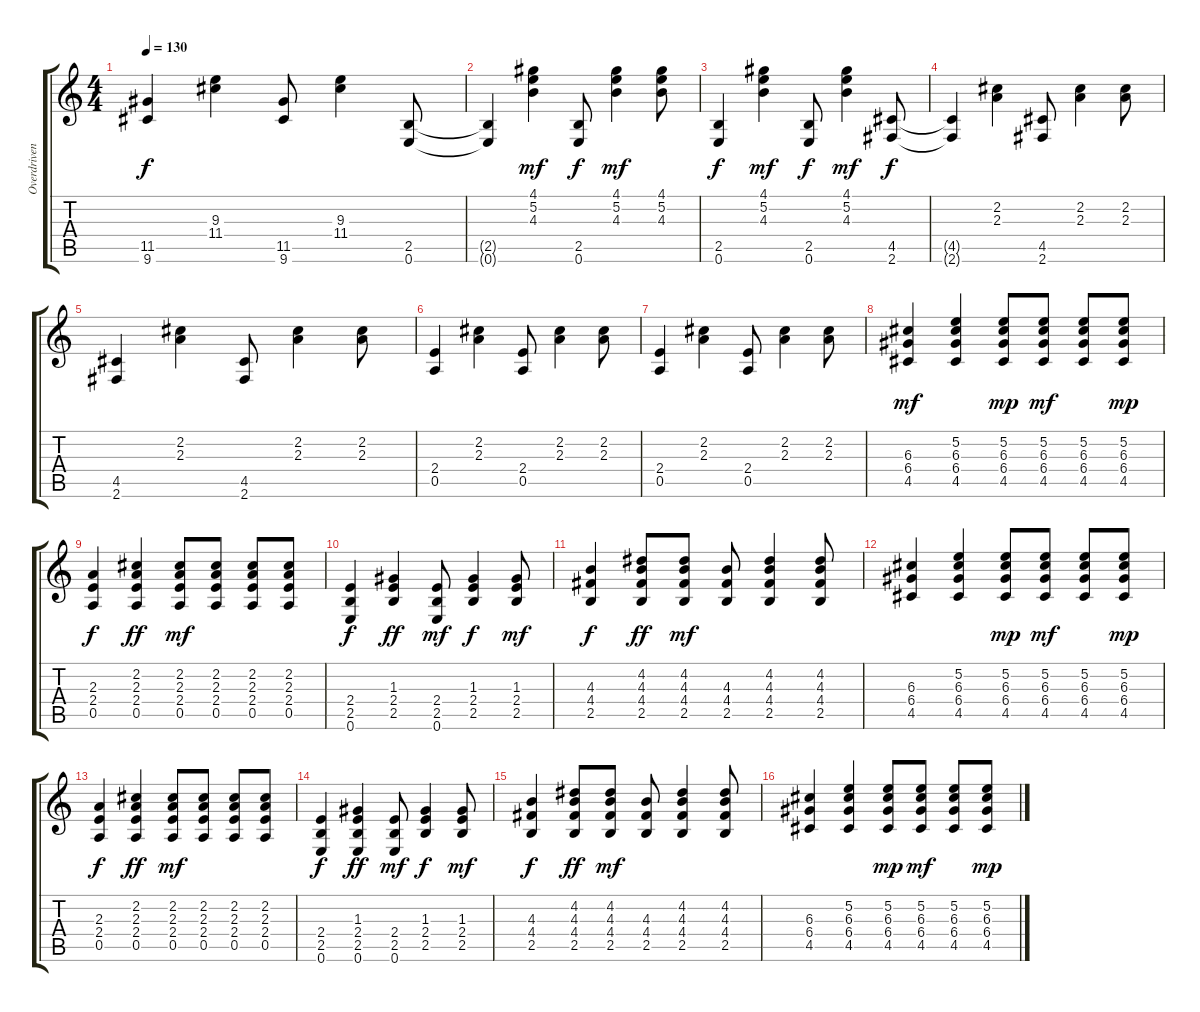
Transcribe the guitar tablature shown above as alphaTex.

\track ("Overdriven Guitar 1" "Overdriven") {instrument overdrivenguitar}
\staff {score tabs}
\tuning (E4 B3 G3 D3 A2 E2) {hide}
\ts (4 4)
\tempo 130
\clef g2
\ks c
(11.5 9.6).4{dy f} (9.3 11.4).4 (11.5 9.6).8 (9.3 11.4).4 (2.5 0.6).8 |
(2.5{t} 0.6{t}).4 (4.1 5.2 4.3).4{dy mf} (2.5 0.6).8{dy f} (4.1 5.2 4.3).4{dy mf} (4.1 5.2 4.3).8 |
(2.5 0.6).4{dy f} (4.1 5.2 4.3).4{dy mf} (2.5 0.6).8{dy f} (4.1 5.2 4.3).4{dy mf} (4.5 2.6).8{dy f} |
(4.5{t} 2.6{t}).4 (2.2 2.3).4 (4.5 2.6).8 (2.2 2.3).4 (2.2 2.3).8 |
(4.5 2.6).4 (2.2 2.3).4 (4.5 2.6).8 (2.2 2.3).4 (2.2 2.3).8 |
(2.4 0.5).4 (2.2 2.3).4 (2.4 0.5).8 (2.2 2.3).4 (2.2 2.3).8 |
(2.4 0.5).4 (2.2 2.3).4 (2.4 0.5).8 (2.2 2.3).4 (2.2 2.3).8 |
(6.3 6.4 4.5).4{dy mf} (5.2 6.3 6.4 4.5).4 (5.2 6.3 6.4 4.5).8{dy mp} (5.2 6.3 6.4 4.5).8{dy mf} (5.2 6.3 6.4 4.5).8 (5.2 6.3 6.4 4.5).8{dy mp} |
(2.3 2.4 0.5).4{dy f} (2.2 2.3 2.4 0.5).4{dy ff} (2.2 2.3 2.4 0.5).8{dy mf} (2.2 2.3 2.4 0.5).8 (2.2 2.3 2.4 0.5).8 (2.2 2.3 2.4 0.5).8 |
(2.4 2.5 0.6).4{dy f} (1.3 2.4 2.5).4{dy ff} (2.4 2.5 0.6).8{dy mf} (1.3 2.4 2.5).4{dy f} (1.3 2.4 2.5).8{dy mf} |
(4.3 4.4 2.5).4{dy f} (4.2 4.3 4.4 2.5).8{dy ff} (4.2 4.3 4.4 2.5).8{dy mf} (4.3 4.4 2.5).8 (4.2 4.3 4.4 2.5).4 (4.2 4.3 4.4 2.5).8 |
(6.3 6.4 4.5).4 (5.2 6.3 6.4 4.5).4 (5.2 6.3 6.4 4.5).8{dy mp} (5.2 6.3 6.4 4.5).8{dy mf} (5.2 6.3 6.4 4.5).8 (5.2 6.3 6.4 4.5).8{dy mp} |
(2.3 2.4 0.5).4{dy f} (2.2 2.3 2.4 0.5).4{dy ff} (2.2 2.3 2.4 0.5).8{dy mf} (2.2 2.3 2.4 0.5).8 (2.2 2.3 2.4 0.5).8 (2.2 2.3 2.4 0.5).8 |
(2.4 2.5 0.6).4{dy f} (1.3 2.4 2.5 0.6).4{dy ff} (2.4 2.5 0.6).8{dy mf} (1.3 2.4 2.5).4{dy f} (1.3 2.4 2.5).8{dy mf} |
(4.3 4.4 2.5).4{dy f} (4.2 4.3 4.4 2.5).8{dy ff} (4.2 4.3 4.4 2.5).8{dy mf} (4.3 4.4 2.5).8 (4.2 4.3 4.4 2.5).4 (4.2 4.3 4.4 2.5).8 |
(6.3 6.4 4.5).4 (5.2 6.3 6.4 4.5).4 (5.2 6.3 6.4 4.5).8{dy mp} (5.2 6.3 6.4 4.5).8{dy mf} (5.2 6.3 6.4 4.5).8 (5.2 6.3 6.4 4.5).8{dy mp}
